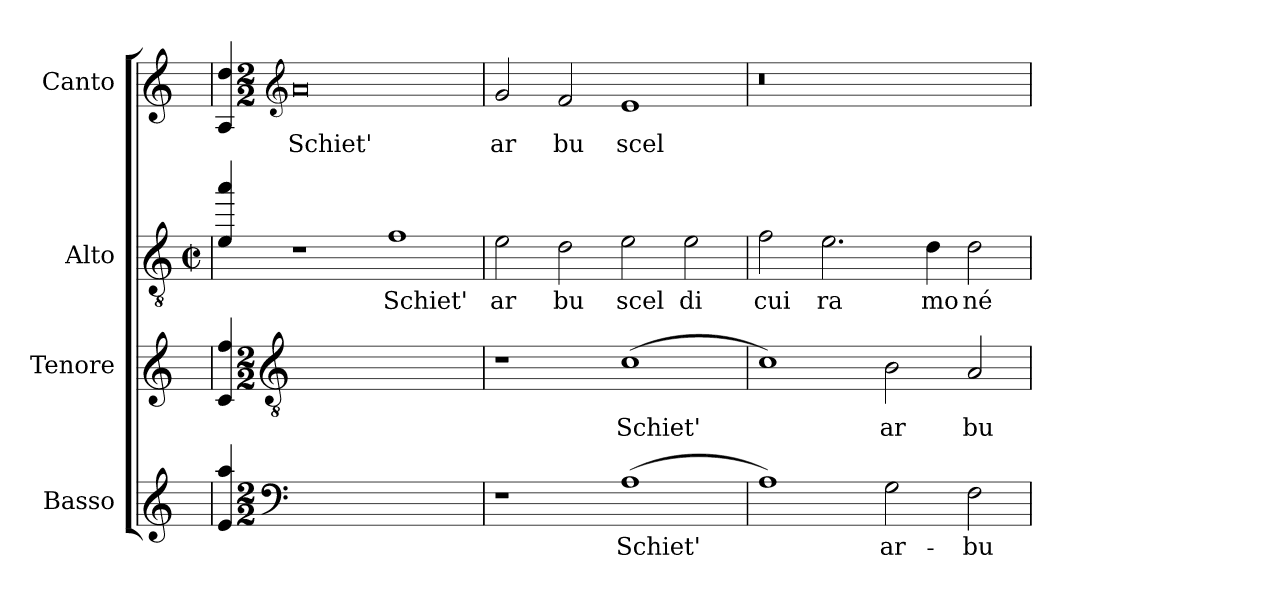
**kern	**text	**kern	**text	**kern	**text	**kern	**text
*part4	*part4	*part3	*part3	*part2	*part2	*part1	*part1
*staff4	*staff4	*staff3	*staff3	*staff2	*staff2	*staff1	*staff1
*I"Basso	*	*I"Tenore	*	*I"Alto	*	*I"Canto	*
!!LO:PB:g=z
*stria5	*	*stria5	*	*stria5	*	*stria5	*
*	*	*	*	*clefGv2	*	*	*
*	*	*	*	*M2/2	*	*	*
*	*	*	*	*met(c|)	*	*	*
=1	=1!	=1	=1!	=1	=1!	=1!	=1!
4aa/ 4e/	.	4ff/ 4c/	.	4aa/ 4e/	.	4dd/ 4A/	.
*clefF4	*	*clefGv2	*	*	*	*clefG2	*
*M2/2	*	*M2/2	*	*	*	*M2/2	*
*met(c|)	*	*met(c|)	*	*	*	*met(c|)	*
!	!	!	!	!	!	!	!LO:LY:b:cj
0ryy	.	0ryy	.	1r	.	0a	Schiet'
!	!	!	!	!	!LO:LY:b:cj	!	!
.	.	.	.	1f	Schiet'	.	.
=2	=2	=2	=2	=2	=2	=2	=2
!	!	!	!	!	!LO:LY:b:cj	!	!LO:LY:b:cj
1r	.	1r	.	2e\	ar	2g/	ar
!	!	!	!	!	!LO:LY:b:cj	!	!LO:LY:b:cj
.	.	.	.	2d\	bu	2f/	bu
!	!LO:LY:b	!	!LO:LY:b	!	!LO:LY:b:cj	!	!LO:LY:b:cj
(>1A	Schiet'	(>1c	Schiet'	2e\	scel	1e	scel
!	!	!	!	!	!LO:LY:b:cj	!	!
.	.	.	.	2e\	di	.	.
=3	=3	=3	=3	=3	=3	=3	=3
!	!	!	!	!	!LO:LY:b:cj	!	!
1A)	.	1c)	.	2f\	cui	0r	.
!	!	!	!	!	!LO:LY:b:cj	!	!
.	.	.	.	2.e\	ra	.	.
!	!LO:LY:b:cj	!	!LO:LY:b:cj	!	!	!	!
2G\	ar-	2B\	ar	.	.	.	.
!	!	!	!	!	!LO:LY:b:cj	!	!
.	.	.	.	4d\	mo	.	.
!	!LO:LY:b:cj	!	!LO:LY:b:cj	!	!LO:LY:b:cj	!	!
2F\	-bu-	2A/	bu	2d\	né	.	.
=	=	=	=	=	=	=	=
*-	*-	*-	*-	*-	*-	*-	*-
